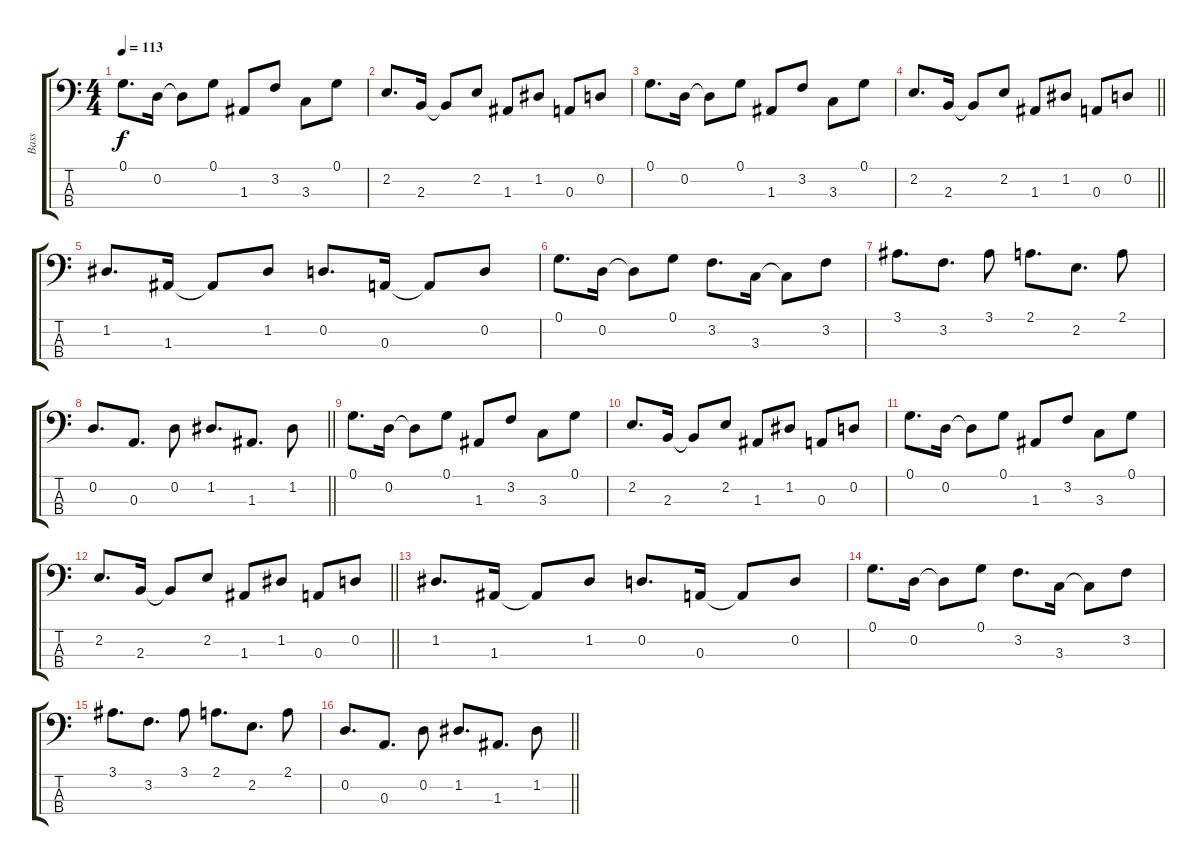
\track ("Bass " "Bass ") {instrument synthbass1}
\staff {score tabs}
\tuning (G2 D2 A1 E1) {hide}
\ts (4 4)
\section ("" "")
\tempo 113
\clef f4
\ks c
0.1.8{d dy f} 0.2.16 0.2{t}.8 0.1.8 1.3.8 3.2.8 3.3.8 0.1.8 |
2.2.8{d} 2.3.16 2.3{t}.8 2.2.8 1.3.8 1.2.8 0.3.8 0.2.8 |
0.1.8{d} 0.2.16 0.2{t}.8 0.1.8 1.3.8 3.2.8 3.3.8 0.1.8 |
\barLineRight lightlight
2.2.8{d} 2.3.16 2.3{t}.8 2.2.8 1.3.8 1.2.8 0.3.8 0.2.8 |
\section ("" "")
1.2.8{d} 1.3.16 1.3{t}.8 1.2.8 0.2.8{d} 0.3.16 0.3{t}.8 0.2.8 |
0.1.8{d} 0.2.16 0.2{t}.8 0.1.8 3.2.8{d} 3.3.16 3.3{t}.8 3.2.8 |
3.1.8{d} 3.2.8{d} 3.1.8 2.1.8{d} 2.2.8{d} 2.1.8 |
\barLineRight lightlight
0.2.8{d} 0.3.8{d} 0.2.8 1.2.8{d} 1.3.8{d} 1.2.8 |
\section ("" "")
0.1.8{d} 0.2.16 0.2{t}.8 0.1.8 1.3.8 3.2.8 3.3.8 0.1.8 |
2.2.8{d} 2.3.16 2.3{t}.8 2.2.8 1.3.8 1.2.8 0.3.8 0.2.8 |
0.1.8{d} 0.2.16 0.2{t}.8 0.1.8 1.3.8 3.2.8 3.3.8 0.1.8 |
\barLineRight lightlight
2.2.8{d} 2.3.16 2.3{t}.8 2.2.8 1.3.8 1.2.8 0.3.8 0.2.8 |
\section ("" "")
1.2.8{d} 1.3.16 1.3{t}.8 1.2.8 0.2.8{d} 0.3.16 0.3{t}.8 0.2.8 |
0.1.8{d} 0.2.16 0.2{t}.8 0.1.8 3.2.8{d} 3.3.16 3.3{t}.8 3.2.8 |
3.1.8{d} 3.2.8{d} 3.1.8 2.1.8{d} 2.2.8{d} 2.1.8 |
\barLineRight lightlight
0.2.8{d} 0.3.8{d} 0.2.8 1.2.8{d} 1.3.8{d} 1.2.8
